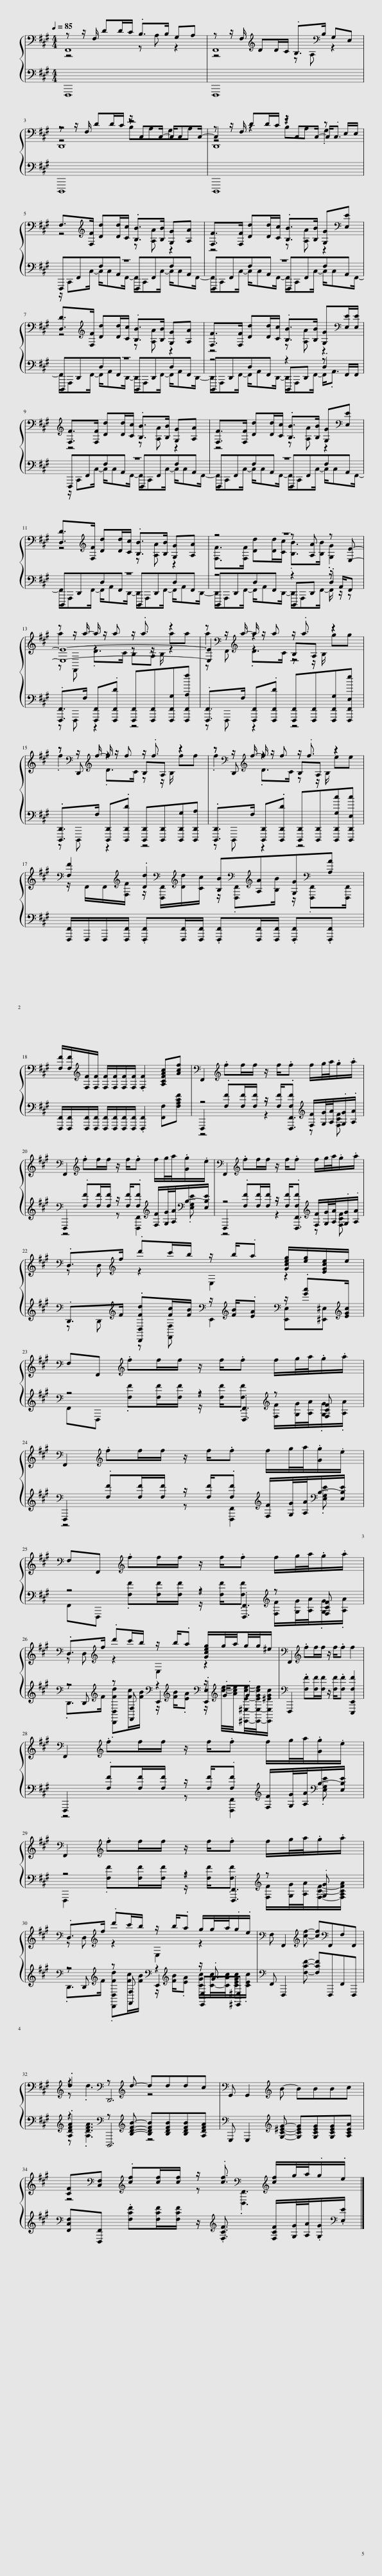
X:1
%%score { ( 1 2 3 5 ) | ( 4 6 7 ) }
L:1/8
Q:1/4=85
M:4/4
I:linebreak $
K:A
V:1 bass
V:2 bass
V:3 bass
V:5 bass
V:4 bass
V:6 bass
V:7 bass
V:1
 z z/ F,/ DD/C/ .B,>B, G,A, | z z/ F,/[K:treble] DD/C/ .B,>[K:bass]B, G,E, |$ z z/ F,/ DD/C/ z4 | z z/ F,/ DD/C/ z2 z E,/E,/ |$ F,>[K:treble][F,F] [Dd][Dd]/[Cc]/ .[B,B]>[B,B] [G,G][A,A] | %5
 [F,F]>[F,F] [Dd][Dd]/[Cc]/ .[B,B]>[B,B] [G,G][K:bass][E,E] |$ [D,D]>[K:treble][F,F] [Dd][Dd]/[Cc]/ .[B,B]>[B,B] [G,G][A,A] | [F,F]>[F,F] [Dd][Dd]/[Cc]/ .[B,B]>[B,B] [G,G][K:bass][E,E]/[E,E]/ |$[K:treble] [F,F]>[F,F] [Dd][Dd]/[Cc]/ .[B,B]>[B,B] [G,G][A,A] | [F,F]>[F,F] [Dd][Dd]/[Cc]/ .[B,B]>[B,B] [G,G][K:bass][E,E] |$ %10
 [D,D]>[K:treble][F,F] [Dd][Dd]/[Cc]/ .[B,B]>[B,B] [G,G][A,A] | z8 |$ z z/ a/- a/ z/ a z/ .a3/2 z2 | z[K:bass] z/[K:treble] a/- a/ z/ a z/ .a3/2 z2 |$ z[K:bass] z/[K:treble] f/- f/ z/ f z/ .f3/2 z2 | %15
 z[K:bass] z/[K:treble] f/- f/ z/ f z/ .f3/2 z2 |$[K:bass] [F,F]2[K:treble] .[Dd]2[K:bass][K:treble] [B,B][K:bass][K:treble][A,A][G,G][K:bass][A,A] |$ [F,F]/[F,F]/[K:treble][F,F]/[F,F]/ [F,F]/[F,F]/[F,F]/[F,F]/ .[F,F]2 [A,CFAc][Acf] |[K:bass] F,,2[K:treble] .ff/f/ z/ f/.f f/g/4a/4.g/.a/ |$[K:bass] F,,2[K:treble] .ff/f/ z/ f/.f f/g/4a/4.[Gg]/.e/ | %20
[K:bass] F,,2[K:treble] .ff/f/ z/ f/.f f/g/4a/4.g/.a/ |$[K:bass] .D,>[K:treble]f .d'c'/b/ z/ b/.a [Gceg]/[eg]/[EGce]/e/ |$[K:bass] F,F,,[K:treble] .ff/f/ z/ f/.f f/g/4a/4.g/.a/ |$[K:bass] F,,2[K:treble] .ff/f/ z/ f/.f f/g/4a/4.[Gg]/.e/ |$[K:bass] F,F,,[K:treble] .ff/f/ z/ f/.f f/g/4a/4.g/.a/ |$ %25
[K:bass] .D,>[K:treble]f .d'c'/b/ z/ b/.a [Gceg]/g/4a/4g/4g/4^e/ |[K:bass] F,,2[K:treble] .ff/f/ z/ f/.f f2 |$[K:bass] F,,2[K:treble] .ff/f/ z/ f/.f f/g/4a/4.[Gg]/.e/ |$[K:bass] F,,2[K:treble] .ff/f/ z/ f/.f f/g/4a/4.g/.a/ |$[K:bass] .D,>[K:treble]f .d'c'/b/ z/ b/.a g/g/4a/4.g/.e/ | %30
[K:bass] F, F,,2[K:treble] [cf]- [cf][K:bass]F,,F,F,, |$[K:treble] .d2[K:bass] z[K:treble] d- dddc |[K:bass] G,, G,,2[K:treble] B- BBBc |$ [CF][K:bass][C,F,][K:treble] .[cf][cf]/[cf]/ z/ .[cf]3/2[K:bass][K:treble] [cf]/g/4a/4.g/.e/ |] %34
V:2
 z4 z A, z2 | z4[K:treble] z A,[K:bass] z2 |$ z4 B,A,G,A, | z4 B,A, .G,2 |$ z4[K:treble] z [A,A] z2 | %5
 z4 z [A,A] z2[K:bass] |$ z4[K:treble] z [A,A] z2 | z4 z [A,A] z2[K:bass] |$[K:treble] z4 z [A,A] z2 | z4 z [A,A] z2[K:bass] |$ %10
 z4[K:treble] z [A,A] z2 | [F,F]>[F,F] [Dd][Dd]/[Cc]/ .[B,B]>[B,B] .[G,G]2 |$ .a2 .D>C z z/ B,/ aa | .a2[K:bass][K:treble] .D>C z z/ B,/ gg |$ .f2[K:bass][K:treble] .D>C z z/ B,/ ff | %15
 .f2[K:bass][K:treble] .D>C z z/ B,/ ee |$[K:bass] z/ F,,/F,,/[K:treble][F,F]/ z/[K:bass] [F,,,F,,]/[K:treble][Dd]/[Cc]/ z/[K:bass] .[F,,,F,,][K:treble][B,B]/ z/[K:bass] .[F,,,F,,][F,,,F,,]/ |$ x[K:treble] x7 |[K:bass] x2[K:treble] x6 |$[K:bass] x2[K:treble] x6 | %20
[K:bass] x2[K:treble] x6 |$[K:bass] z D,[K:treble] z2 E,2 z2 |$[K:bass] x2[K:treble] x6 |$[K:bass] x2[K:treble] x6 |$[K:bass] x2[K:treble] x6 |$ %25
[K:bass] z D,[K:treble] z2 E,2 z2 |[K:bass] x2[K:treble] x6 |$[K:bass] x2[K:treble] x6 |$[K:bass] x2[K:treble] x6 |$[K:bass] z D,[K:treble] z2 E,2 z2 | %30
[K:bass] x3[K:treble] x2[K:bass] x3 |$[K:treble] z .d3[K:bass][K:treble] z4 |[K:bass] x3[K:treble] x5 |$ z4[K:bass][K:treble] z[K:bass] .[F,,,F,,]3[K:treble] |] %34
V:3
 F,,8 | F,,8[K:treble][K:bass] |$ z4 z/ C,C,/- C,/C,C,/- | C,2 z2 z/ C,C,/- C,<.C, |$ x3/2[K:treble] x13/2 | %5
 x7[K:bass] x |$ x3/2[K:treble] x13/2 | x7[K:bass] x |$[K:treble] x8 | x7[K:bass] x |$ %10
 x3/2[K:treble] x13/2 | z4 z [A,A] z [E,E]- |$ [E,E]8- | [E,E]2[K:bass][K:treble] z2 B,A, z2 |$ z[K:bass] D,,[K:treble] z2 B,A, z2 | %15
 z[K:bass] D,,[K:treble] z2 B,A, z2 |$[K:bass] x3/2[K:treble] x[K:bass] x/[K:treble] x3/2[K:bass] x/[K:treble] x3/2[K:bass] x3/2 |$ x[K:treble] x7 |[K:bass] x2[K:treble] x6 |$[K:bass] x2[K:treble] x6 | %20
[K:bass] x2[K:treble] x6 |$[K:bass] x3/2[K:treble] x13/2 |$[K:bass] x2[K:treble] x6 |$[K:bass] x2[K:treble] x6 |$[K:bass] x2[K:treble] x6 |$ %25
[K:bass] x3/2[K:treble] x13/2 |[K:bass] x2[K:treble] x6 |$[K:bass] x2[K:treble] x6 |$[K:bass] x2[K:treble] x6 |$[K:bass] x3/2[K:treble] x13/2 | %30
[K:bass] x3[K:treble] x2[K:bass] x3 |$[K:treble] z2[K:bass] D,,6[K:treble] |[K:bass] x3[K:treble] x5 |$ x[K:bass] x[K:treble] x3[K:bass] x[K:treble] x2 |] %34
V:4
 F,,,8 | F,,,8 |$ D,,,8 | D,,,8 |$ z8 | %5
 z8 |$ z8 | z4 z2 z F,,/F,,/ |$ z8 | z8 |$ %10
 z8 | z4 z2 z/ A,,/F,, |$ .[F,,,F,,]>F, [F,,,F,,].[F,,,F,,D] [F,,,F,,][F,,,F,,][F,,,F,,G,][F,,,F,,A,f] | .[F,,,F,,]>F, [F,,,F,,].[F,,,F,,D] [F,,,F,,][F,,,F,,][F,,,F,,G,][F,,,F,,E,e] |$ .[D,,,D,,]>F, [D,,,D,,].[D,,,D,,D] [D,,,D,,][D,,,D,,][D,,,D,,G,][D,,,D,,A,] | %15
 .[D,,,D,,]>F, [D,,,D,,].[D,,,D,,D] [D,,,D,,][D,,,D,,][D,,,D,,G,c][D,,,D,,E,c] |$ [F,,,F,,]/F,,,/F,,,/[F,,,F,,]/ .[F,,,F,,][F,,,F,,]/[F,,,F,,]/ .[F,,,F,,][F,,,F,,]/[F,,,F,,]/ .[F,,,F,,].[F,,,F,,] |$ [F,,,F,,]/[F,,,F,,]/[F,,,F,,]/[F,,,F,,]/ [F,,,F,,]/[F,,,F,,]/[F,,,F,,]/[F,,,F,,]/ .[F,,,F,,]2 [F,,F,][F,A,CF] | F,,,2 .[F,F][F,F]/[F,F]/ z/ [F,F]/.[F,F][K:treble] [F,F]/[G,G]/4[A,A]/4.[G,G]/.[A,A]/ |$[K:bass] F,,,2 .[F,F][F,F]/[F,F]/ z/ [F,F]/.[F,F][K:treble] [F,F]/[G,G]/4[A,A]/4[K:bass]B,/-[E,B,E]/ | %20
 F,,,2 .[F,F][F,F]/[F,F]/ z/ [F,F]/.[F,F][K:treble] [F,F]/[G,G]/4[A,A]/4.[G,G]/.[A,A]/ |$[K:bass] .D,,>[K:treble]F .[D,,D,Fd][Fc]/[FB]/[K:bass] z/[K:treble] [FB]/.[EA][K:bass] z/ .[Gc][K:treble][EGc]/ |$[K:bass] z4 z2[K:treble] z [F,CF] |$[K:bass] F,,,2 .[F,F][F,F]/[F,F]/ z/ [F,F]/.[F,F][K:treble] [F,F]/[G,G]/4[A,A]/4[K:bass]B,/-[E,B,E]/ |$ z4 z2[K:treble] z [F,CF] |$ %25
[K:bass] z4[K:treble][K:bass] z2[K:treble][K:bass] z/[K:treble] .G/.G |[K:bass] F,,,2 .[F,F][F,F]/[F,F]/ z/ [F,F]/.[F,F] [E,,,E,,F,F]2 |$ F,,,2 .[F,F][F,F]/[F,F]/ z/ [F,F]/.[F,F][K:treble] [F,F]/[G,G]/4[A,A]/4[K:bass]B,/-[E,B,E]/ |$ z4 z2[K:treble] z .[G,G] |$[K:bass] z4[K:treble][K:bass] z2[K:treble] z/ .G3/2 | %30
[K:bass] F,, F,,,2 [F,CF]- [F,CF]F,,,F,,F,,, |$[K:treble] .[A,DFA]2[K:bass] z[K:treble] [B,DFB]- [B,DFB][B,DFB][B,DFB][A,DFA] |[K:bass] G,,, G,,,2[K:treble] [G,C^EG]- [G,CEG][G,CEG][G,CEG][A,CEA] |$[K:bass] [F,,C,F,][F,,,F,,] .[F,CF][F,CF]/[F,CF]/ z/[K:treble] .[F,CF]3/2 [F,CF]/[G,G]/4[A,A]/4.[G,G]/[K:bass].[E,E]/ |] %34
V:5
 x8 | x2[K:treble] x7/2[K:bass] x5/2 |$ D,,8 | D,,8 |$ x3/2[K:treble] x13/2 | %5
 x7[K:bass] x |$ x3/2[K:treble] x13/2 | x7[K:bass] x |$[K:treble] x8 | x7[K:bass] x |$ %10
 x3/2[K:treble] x13/2 | x8 |$ z F,, z2 B,A, z2 | z[K:bass] F,,[K:treble] z2 z4 |$ x[K:bass] x/[K:treble] x13/2 | %15
 x[K:bass] x/[K:treble] x13/2 |$[K:bass] x3/2[K:treble] x[K:bass] x/[K:treble] x3/2[K:bass] x/[K:treble] x3/2[K:bass] x3/2 |$ x[K:treble] x7 |[K:bass] x2[K:treble] x6 |$[K:bass] x2[K:treble] x6 | %20
[K:bass] x2[K:treble] x6 |$[K:bass] x3/2[K:treble] x13/2 |$[K:bass] x2[K:treble] x6 |$[K:bass] x2[K:treble] x6 |$[K:bass] x2[K:treble] x6 |$ %25
[K:bass] x3/2[K:treble] x13/2 |[K:bass] x2[K:treble] x6 |$[K:bass] x2[K:treble] x6 |$[K:bass] x2[K:treble] x6 |$[K:bass] x3/2[K:treble] x13/2 | %30
[K:bass] x3[K:treble] x2[K:bass] x3 |$[K:treble] x2[K:bass] x[K:treble] x5 |[K:bass] x3[K:treble] x5 |$ x[K:bass] x[K:treble] x3[K:bass] x[K:treble] x2 |] %34
V:6
 x8 | x8 |$ x8 | x8 |$ z/ C,,C,/- C,/C,F,,/- F,,/C,,C,/- C,/C,F,,/- | %5
 F,,/C,,C,/- C,/C,F,,/- F,,/C,,C,/- C,/C,F,,/- |$ F,,/A,,,F,,/- F,,/A,,D,,/- D,,/A,,,F,,/- F,,/A,,D,,/- | D,,/A,,,F,,/- F,,/A,,D,,/- D,,/A,,,F,,/- F,,<.A,, |$ z/ C,,C,/- C,/C,F,,/- F,,/C,,C,/- C,/C,F,,/- | F,,/C,,C,/- C,/C,F,,/- F,,/C,,C,/- C,/C,F,,/- |$ %10
 F,,/A,,,F,,/- F,,/A,,D,,/- D,,/A,,,F,,/- F,,/A,,D,,/- | D,,/A,,,F,,/- F,,/A,,D,,/- D,,/A,,,F,,/- F,,/ z/ z |$ z F,,, z2 z4 | z F,,, z2 z4 |$ z D,,, z2 z4 | %15
 z D,,, z2 z4 |$ x8 |$ x8 | z4 z2[K:treble] z [F,CF] |$[K:bass] z4 z [F,,,F,,]2[K:treble][K:bass] .[E,G,E] | %20
 z4 z2[K:treble] z [F,CF] |$[K:bass] z D,,[K:treble] z [F,,F,][K:bass] E,,2[K:treble][K:bass] [E,,E,][^E,,^E,][K:treble] |$[K:bass] F,,F,,, .[F,F][F,F]/[F,F]/ z/ [F,F]/.[F,F][K:treble] [F,F]/[G,G]/4[A,A]/4.[G,G]/.[A,A]/ |$[K:bass] z4 z [F,,,F,,]2[K:treble][K:bass] .[E,G,E] |$ F,,F,,, .[F,F][F,F]/[F,F]/ z/ [F,F]/.[F,F][K:treble] [F,F]/[G,G]/4[A,A]/4.[G,G]/.[A,A]/ |$ %25
[K:bass] .D,,>[K:treble]F .[D,,D,Fd][Fc]/[FB]/[K:bass] z/[K:treble] [FB]/.[EA][K:bass] z/[K:treble] [ce]/4-[Ace]/4[^E,,^E,Ece]/4-[E,,-E,-EGce]/4[E,,E,^EGc]/ |[K:bass] x8 |$ z4 z [F,,,F,,]2[K:treble][K:bass] .[E,G,E] |$ F,,,2 .[F,F][F,F]/[F,F]/ z/ [F,F]/.[F,F][K:treble] [F,F]/[G,G]/4[A,A]/4[F,CF]/-[F,A,CFA]/ |$[K:bass] .D,,>[K:treble]F .[D,,D,Fd][Fc]/[FB]/[K:bass] z/[K:treble] [FB]/.[EA] [CGc]/[Cc]/4-[CAc]/4.[CEGc]/.[CEc]/ | %30
[K:bass] x8 |$[K:treble] z .[A,DFA]3[K:bass][K:treble] z4 |[K:bass] x3[K:treble] x5 |$[K:bass] x9/2[K:treble] x3[K:bass] x/ |] %34
V:7
 x8 | x8 |$ x8 | x8 |$ F,,,F,,F,A,, F,,,F,,F,A,, | %5
 F,,,F,,F,A,, F,,,F,,F,A,, |$ D,,,D,,D,F,, D,,,D,,D,F,, | D,,,D,,D,F,, D,,,D,, .D,2 |$ F,,,F,,F,A,, F,,,F,,F,A,, | F,,,F,,F,A,, F,,,F,,F,A,, |$ %10
 D,,,D,,D,F,, D,,,D,,D,F,, | D,,,D,,D,F,, D,,,D,, .D,2 |$ x8 | x8 |$ x8 | %15
 x8 |$ x8 |$ x8 | z4 z .[F,,,F,,]3[K:treble] |$[K:bass] x6[K:treble] x[K:bass] x | %20
 z4 z .[F,,,F,,]3[K:treble] |$[K:bass] x3/2[K:treble] x5/2[K:bass] x/[K:treble] x3/2[K:bass] x3/2[K:treble] x/ |$[K:bass] z4 z .[F,,,F,,]3[K:treble] |$[K:bass] x6[K:treble] x[K:bass] x |$ z4 z .[F,,,F,,]3[K:treble] |$ %25
[K:bass] z D,,[K:treble] z [F,,F,][K:bass] E,,2[K:treble][K:bass] .[E,,E,]2[K:treble] |[K:bass] x8 |$ x6[K:treble] x[K:bass] x |$ z4 z .[F,,,F,,]3[K:treble] |$[K:bass] z D,,[K:treble] z [F,,F,][K:bass] E,,2[K:treble] [E,,E,][^E,,^E,] | %30
[K:bass] x8 |$[K:treble] z2[K:bass] D,,,6[K:treble] |[K:bass] x3[K:treble] x5 |$[K:bass] x9/2[K:treble] x3[K:bass] x/ |] %34
